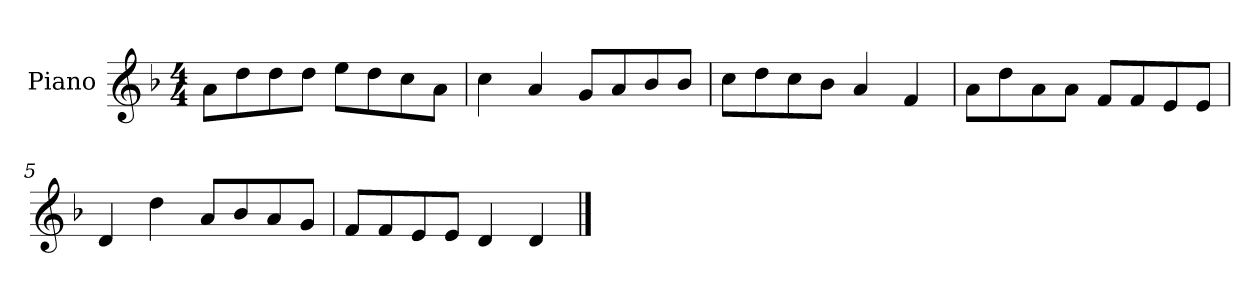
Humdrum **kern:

**kern
*part1
*staff1
*I"Piano
*I'P-no
*clefG2
*k[b-]
*M4/4
*MM90
=1
8a\L
8dd\
8dd\
8dd\J
8ee\L
8dd\
8cc\
8a\J
=2
4cc\
4a/
8g/L
8a/
8b-/
8b-/J
=3
8cc\L
8dd\
8cc\
8b-\J
4a/
4f/
=4
8a\L
8dd\
8a\
8a\J
8f/L
8f/
8e/
8e/J
=5
4d/
4dd\
8a/L
8b-/
8a/
8g/J
!!LO:LB:g=z
=6
8f/L
8f/
8e/
8e/J
4d/
4d/
==
*-
